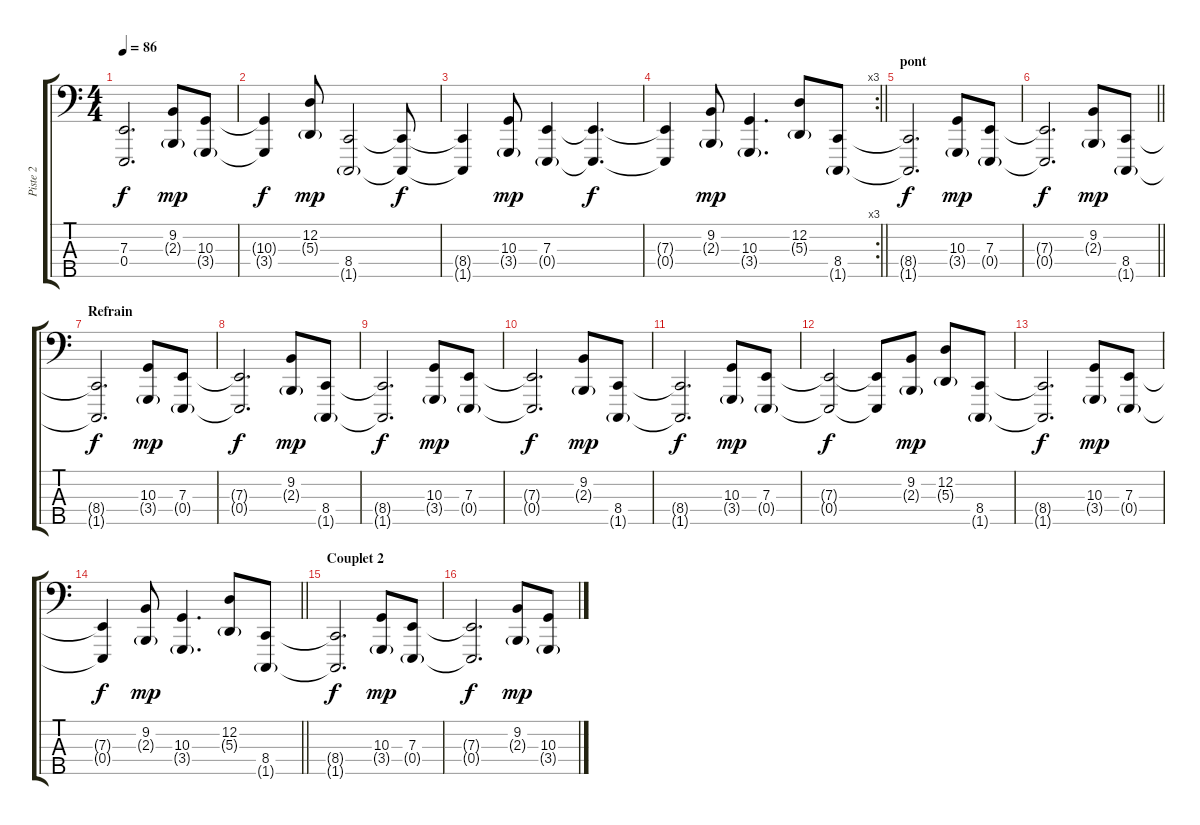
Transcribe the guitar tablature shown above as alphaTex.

\track ("Piste 2" "Piste 2") {instrument lead8bassandlead}
\staff {score tabs}
\tuning (G2 D2 A1 E1 B0) {hide}
\ts (4 4)
\tempo 86
\clef f4
\ks c
(7.3{t} 0.4{t}).2{d dy f} (9.2 2.3{g}).8{dy mp} (10.3 3.4{g}).8 |
(10.3{t} 3.4{t}).4{dy f} (12.2 5.3{g}).8{dy mp} (8.4 1.5{g}).2 (8.4{t} 1.5{t}).8{dy f} |
(8.4{t} 1.5{t}).4 (10.3 3.4{g}).8{dy mp} (7.3 0.4{g}).4 (7.3{t} 0.4{t}).4{d dy f} |
\rc 3
\barLineRight lightlight
(7.3{t} 0.4{t}).4 (9.2 2.3{g}).8{dy mp} (10.3 3.4{g}).4{d} (12.2 5.3{g}).8 (8.4 1.5{g}).8 |
\section ("" "pont")
(8.4{t} 1.5{t}).2{d dy f} (10.3 3.4{g}).8{dy mp} (7.3 0.4{g}).8 |
\barLineRight lightlight
(7.3{t} 0.4{t}).2{d dy f} (9.2 2.3{g}).8{dy mp} (8.4 1.5{g}).8 |
\section ("" "Refrain")
(8.4{t} 1.5{t}).2{d dy f} (10.3 3.4{g}).8{dy mp} (7.3 0.4{g}).8 |
(7.3{t} 0.4{t}).2{d dy f} (9.2 2.3{g}).8{dy mp} (8.4 1.5{g}).8 |
(8.4{t} 1.5{t}).2{d dy f} (10.3 3.4{g}).8{dy mp} (7.3 0.4{g}).8 |
(7.3{t} 0.4{t}).2{d dy f} (9.2 2.3{g}).8{dy mp} (8.4 1.5{g}).8 |
(8.4{t} 1.5{t}).2{d dy f} (10.3 3.4{g}).8{dy mp} (7.3 0.4{g}).8 |
(7.3{t} 0.4{t}).2{dy f} (7.3{t} 0.4{t}).8 (9.2 2.3{g}).8{dy mp} (12.2 5.3{g}).8 (8.4 1.5{g}).8 |
(8.4{t} 1.5{t}).2{d dy f} (10.3 3.4{g}).8{dy mp} (7.3 0.4{g}).8 |
\barLineRight lightlight
(7.3{t} 0.4{t}).4{dy f} (9.2 2.3{g}).8{dy mp} (10.3 3.4{g}).4{d} (12.2 5.3{g}).8 (8.4 1.5{g}).8 |
\section ("" "Couplet 2")
(8.4{t} 1.5{t}).2{d dy f} (10.3 3.4{g}).8{dy mp} (7.3 0.4{g}).8 |
(7.3{t} 0.4{t}).2{d dy f} (9.2 2.3{g}).8{dy mp} (10.3 3.4{g}).8
